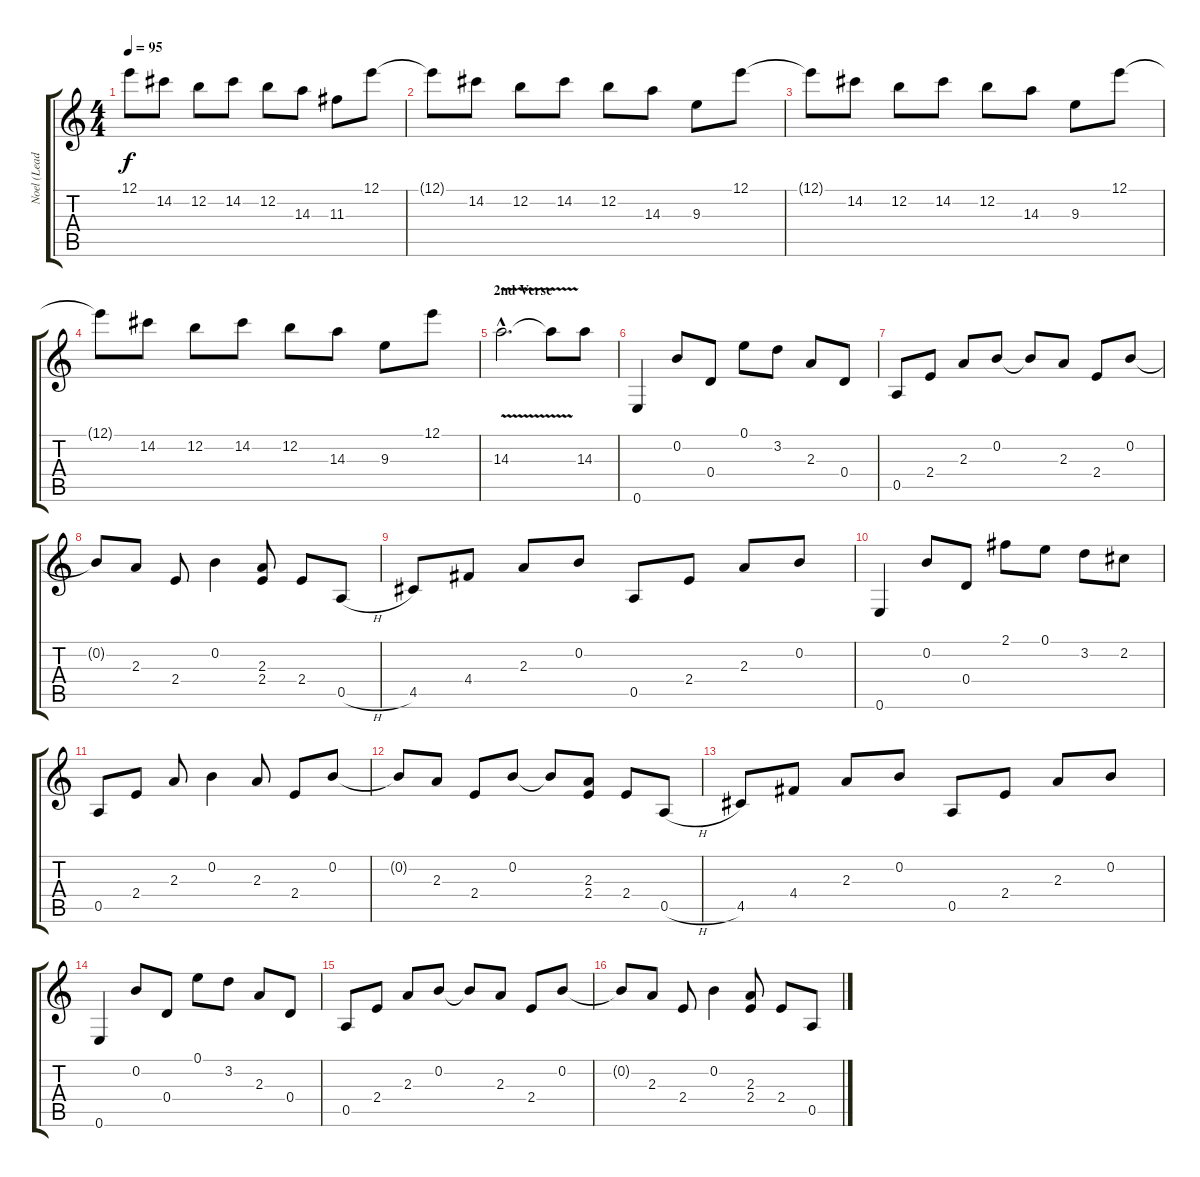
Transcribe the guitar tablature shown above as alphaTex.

\track ("Noel (Lead Guitar)" "Noel (Lead") {instrument overdrivenguitar}
\staff {score tabs}
\tuning (E4 B3 G3 D3 A2 E2) {hide}
\ts (4 4)
\tempo 95
\clef g2
\ks c
12.1{t}.8{dy f} 14.2.8 12.2.8 14.2.8 12.2.8 14.3.8 11.3.8 12.1.8 |
12.1{t}.8 14.2.8 12.2.8 14.2.8 12.2.8 14.3.8 9.3.8 12.1.8 |
12.1{t}.8 14.2.8 12.2.8 14.2.8 12.2.8 14.3.8 9.3.8 12.1.8 |
12.1{t}.8 14.2.8 12.2.8 14.2.8 12.2.8 14.3.8 9.3.8 12.1.8 |
\section ("" "2nd Verse")
14.3{v hac}.2{d} 14.3{t}.8 14.3.8 |
0.6.4 0.2.8 0.4.8 0.1.8 3.2.8 2.3.8 0.4.8 |
0.5.8 2.4.8 2.3.8 0.2.8 0.2{t}.8 2.3.8 2.4.8 0.2.8 |
0.2{t}.8 2.3.8 2.4.8 0.2.4 (2.3 2.4).8 2.4.8 0.5{h}.8 |
4.5.8 4.4.8 2.3.8 0.2.8 0.5.8 2.4.8 2.3.8 0.2.8 |
0.6.4 0.2.8 0.4.8 2.1.8 0.1.8 3.2.8 2.2.8 |
0.5.8 2.4.8 2.3.8 0.2.4 2.3.8 2.4.8 0.2.8 |
0.2{t}.8 2.3.8 2.4.8 0.2.8 0.2{t}.8 (2.3 2.4).8 2.4.8 0.5{h}.8 |
4.5.8 4.4.8 2.3.8 0.2.8 0.5.8 2.4.8 2.3.8 0.2.8 |
0.6.4 0.2.8 0.4.8 0.1.8 3.2.8 2.3.8 0.4.8 |
0.5.8 2.4.8 2.3.8 0.2.8 0.2{t}.8 2.3.8 2.4.8 0.2.8 |
0.2{t}.8 2.3.8 2.4.8 0.2.4 (2.3 2.4).8 2.4.8 0.5{h}.8
